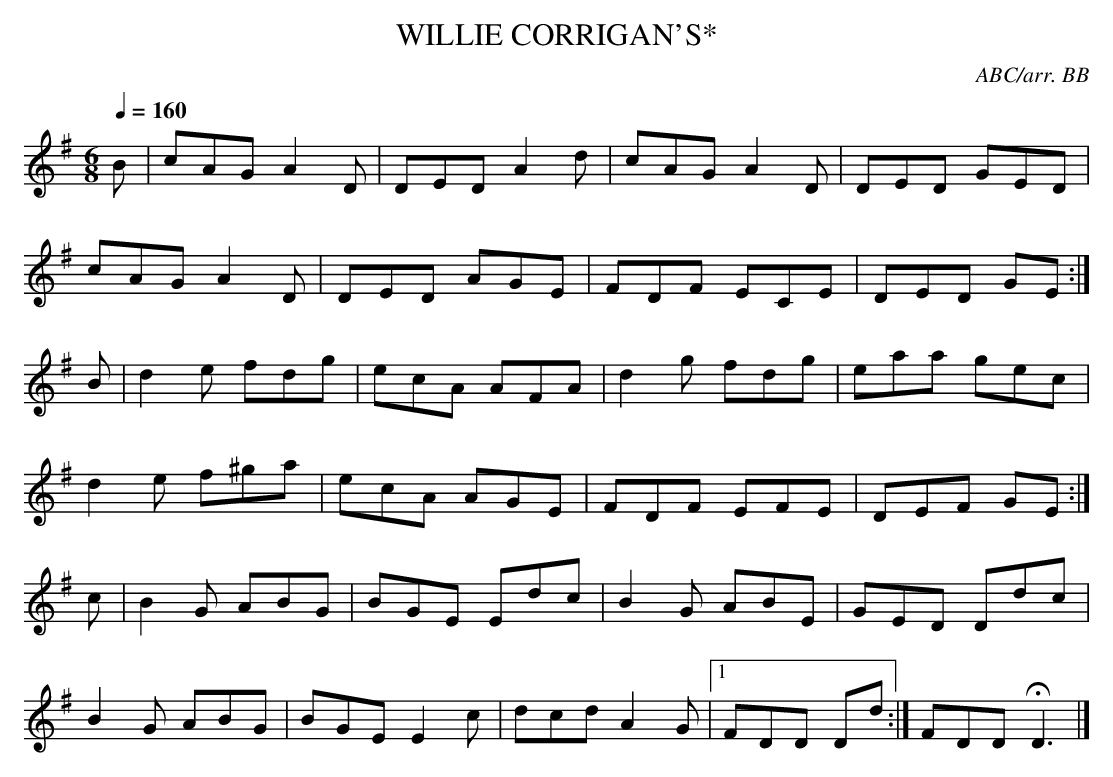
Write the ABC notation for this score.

X:1
T:WILLIE CORRIGAN'S*
C:ABC/arr. BB
Q:1/4=160
L:1/8
M:6/8
K:Dmix
B|cAG A2D|DED A2d|cAG A2D|DED GED|
cAG A2D|DED AGE|FDF ECE|DED GE :|
B|d2e fdg|ecA AFA|d2g fdg|eaa gec|
d2e f^ga|ecA AGE|FDF EFE|DEF GE :|
c|B2G ABG|BGE Edc|B2G ABE|GED Ddc|
B2G ABG|BGE E2c|dcd A2G|1 FDD Dd:|\
2 FDD HD3|]
